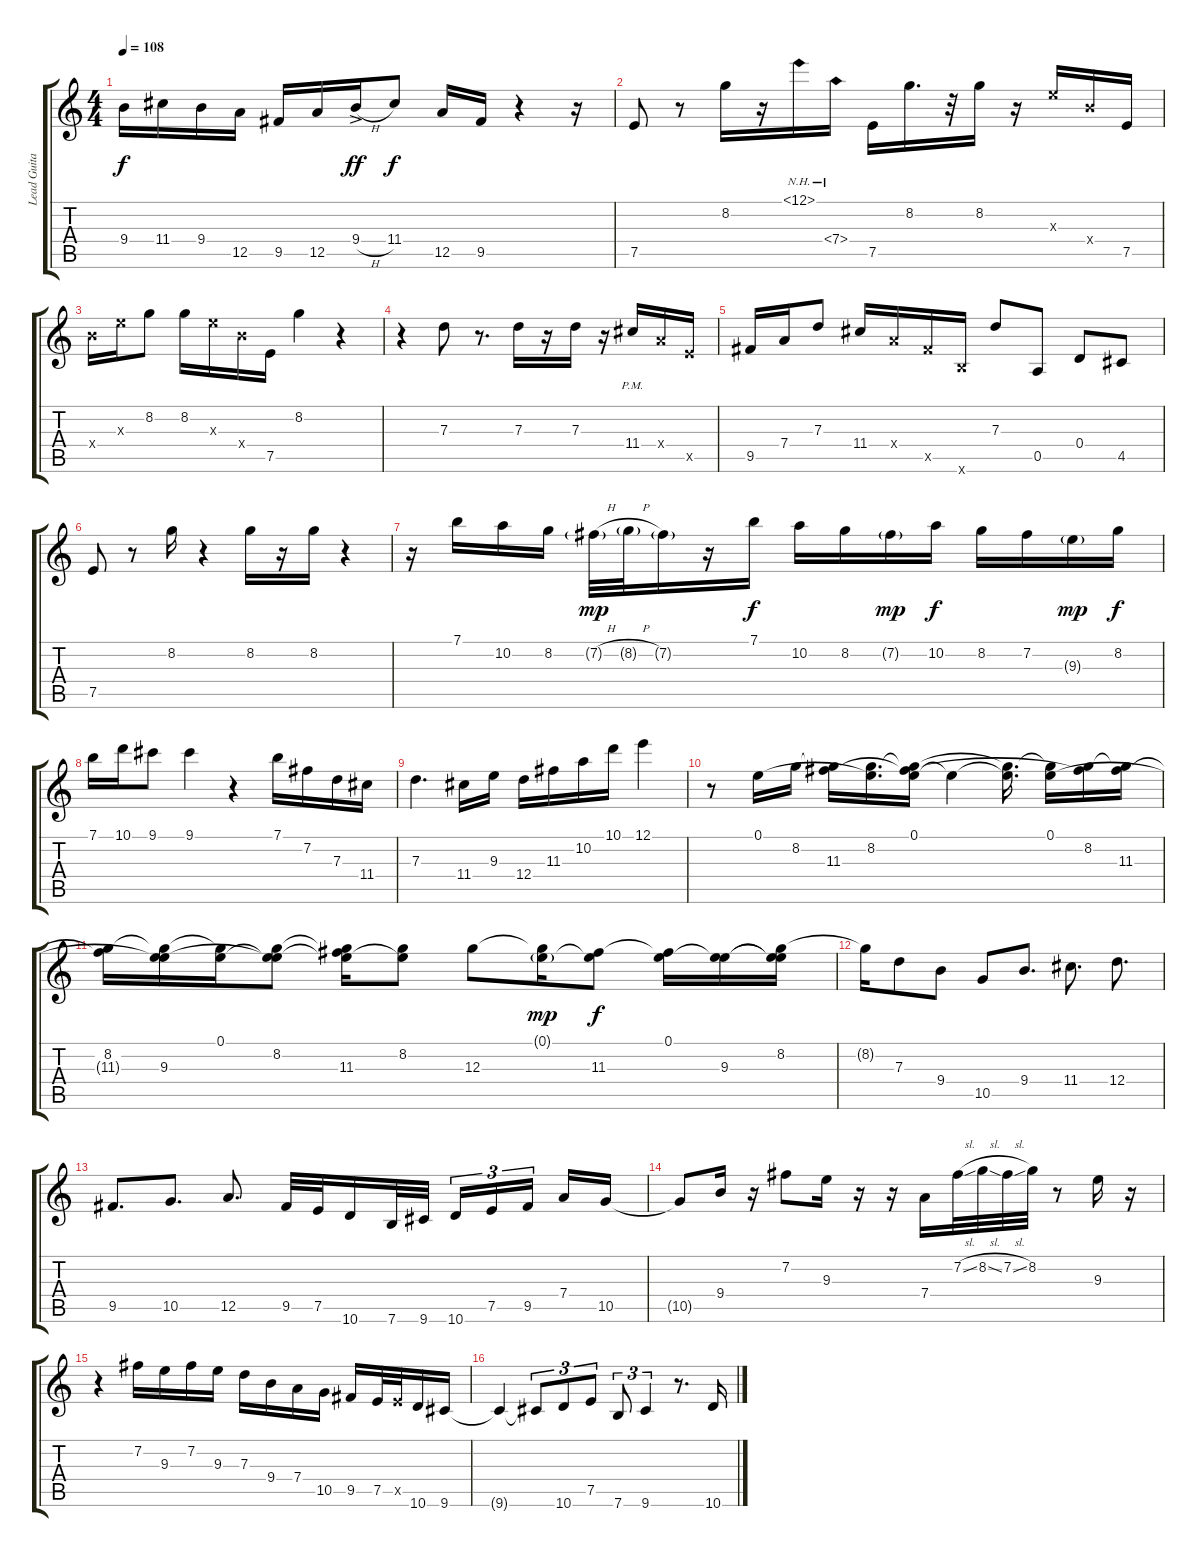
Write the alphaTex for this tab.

\track ("Lead Guitar" "Lead Guita") {instrument acousticguitarsteel}
\staff {score tabs}
\tuning (E4 B3 G3 D3 A2 E2) {hide}
\ts (4 4)
\tempo 108
\clef g2
\ks c
9.4.16{dy f} 11.4.16 9.4.16 12.5.16 9.5.16 12.5.16 9.4{h ac}.16{dy ff} 11.4.8{dy f} 12.5.16 9.5.16 r.4 r.16 |
7.5.8 r.8 8.2.16 r.16 12.1{nh}.16 7.4{nh}.16 7.5.16 8.2.16{d} r.32 8.2.16 r.16 9.3{x}.16 9.4{x}.16 7.5.16 |
9.4{x}.16 9.3{x}.16 8.2.8 8.2.16 9.3{x}.16 9.4{x}.16 7.5.16 8.2.4 r.4 |
r.4 7.3.8 r.8{d} 7.3.16 r.16 7.3.16 r.16 11.4{pm}.16 7.4{x}.16 7.5{x}.16 |
9.5.16 7.4.16 7.3.8 11.4.16 7.4{x}.16 9.5{x}.16 7.6{x}.16 7.3.8 0.5.8 0.4.8 4.5.8 |
7.5.8 r.8 8.2.16 r.4 8.2.16 r.16 8.2.16 r.4 |
r.16 7.1.16 10.2.16 8.2.16 7.2{h g}.32{dy mp} 8.2{h g}.32 7.2{g}.16 r.16 7.1.16{dy f} 10.2.16 8.2.16 7.2{g}.16{dy mp} 10.2.16{dy f} 8.2.16 7.2.16 9.3{g}.16{dy mp} 8.2.16{dy f} |
7.1.16 10.1.16 9.1.8 9.1.4 r.4 7.1.16 7.2.16 7.3.16 11.4.16 |
7.3.4{d} 11.4.16 9.3.16 12.4.16 11.3.16 10.2.16 10.1.16 12.1.4 |
r.8 0.1.16 8.2.16 (8.2{t} 11.3).16 (0.1{t} 8.2).16{d} (0.1 8.2{t} 11.3{t}).16 0.1{t}.4 (0.1{t} 8.2{t}).16{d} (0.1 8.2{t}).16 (8.2 11.3{t}).16 (8.2{t} 11.3).16 |
(8.2 11.3{t}).16 (0.1{t} 8.2{t} 9.3).16 (0.1 8.2{t}).16 (0.1{t} 8.2 9.3{t}).8 (0.1{t} 8.2{t} 11.3).16 (0.1{t} 8.2).8 12.3.8 (0.1{g} 12.3{t}).16{dy mp} (0.1{t} 11.3).8{dy f} (0.1 11.3{t}).16 (0.1{t} 9.3).16 (0.1{t} 8.2 9.3{t}).16 |
8.2{t}.16 7.3.8 9.4.8 10.5.8 9.4.8{d} 11.4.8{d} 12.4.8{d} |
9.5.8{d} 10.5.8{d} 12.5.8{d} 9.5.32 7.5.32 10.6.16 7.6.32 9.6.32 10.6.16{tu (3 2)} 7.5.16{tu (3 2)} 9.5.16{tu (3 2) beam splitsecondary} 7.4.16 10.5.16 |
10.5{t}.8 9.4.16 r.16 7.2.8 9.3.16 r.16 r.16 7.4.16 7.2{sl}.32 8.2{sl}.32 7.2{sl}.32 8.2.32 r.8 9.3.16 r.16 |
r.4 7.2.16 9.3.16 7.2.16 9.3.16 7.3.16 9.4.16 7.4.16 10.5.16 9.5.16 7.5.32 7.5{x}.32 10.6.16 9.6.16 |
9.6{t}.4 9.6{t}.8{tu (3 2)} 10.6.8{tu (3 2)} 7.5.8{tu (3 2)} 7.6.8{tu (3 2)} 9.6.4{tu (3 2)} r.8{d} 10.6.16
